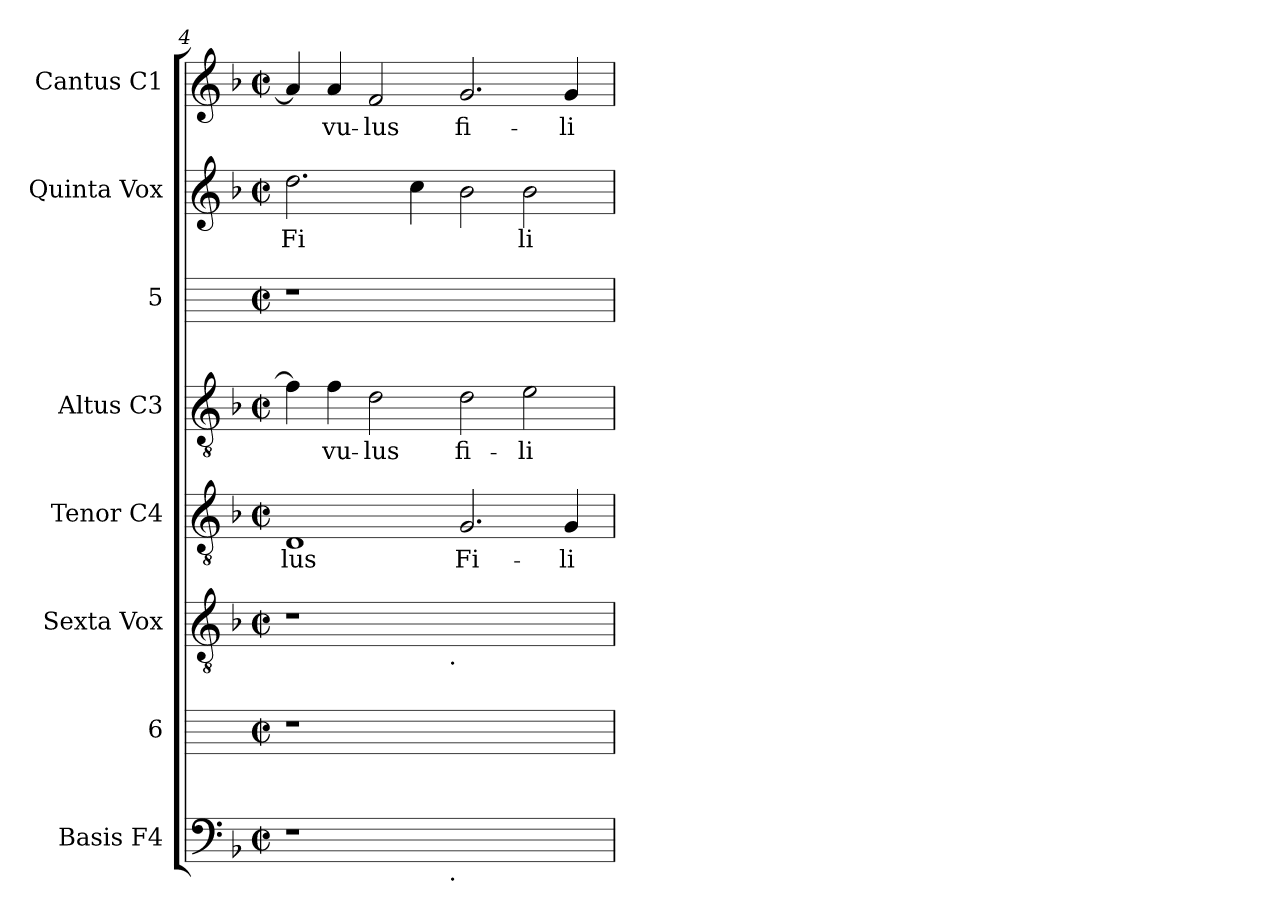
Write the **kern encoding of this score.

**kern	**kern	**kern	**kern	**text	**kern	**text	**kern	**kern	**text	**kern	**text
*part8	*part7	*part6	*part5	*part5	*part4	*part4	*part3	*part2	*part2	*part1	*part1
*staff8	*staff7	*staff6	*staff5	*staff5	*staff4	*staff4	*staff3	*staff2	*staff2	*staff1	*staff1
*I"Basis  F4	*I"6	*I"Sexta  Vox	*I"Tenor  C4	*	*I"Altus  C3	*	*I"5	*I"Quinta  Vox	*	*I"Cantus  C1	*
*I'B	*	*	*I'T	*	*I'A	*	*	*	*	*I'C	*
*clefF4	*	*clefGv2	*clefGv2	*	*clefGv2	*	*	*clefG2	*	*clefG2	*
*k[b-]	*k[]	*k[b-]	*k[b-]	*	*k[b-]	*	*k[]	*k[b-]	*	*k[b-]	*
*F:	*C:	*F:	*F:	*	*F:	*	*C:	*F:	*	*F:	*
*M2/2	*M2/2	*M2/2	*M2/2	*	*M2/2	*	*M2/2	*M2/2	*	*M2/2	*
*met(c|)	*met(c|)	*met(c|)	*met(c|)	*	*met(c|)	*	*met(c|)	*met(c|)	*	*met(c|)	*
=4	=4	=4	=4	=4	=4	=4	=4	=4	=4	=4	=4
!	!	!	!	!LO:LY:b:cj	!	!LO:LY:b:cj	!	!	!LO:LY:b:cj	!	!LO:LY:b:cj
*^	*	*^	*	*	*	*	*	*	*	*	*
1r	2ryy	1r	1r	2ryy	1D	-lus	4f\]	--	1r	2.dd\	Fi-	4a/]	--
!	!	!	!	!	!	!	!	!LO:LY:b:cj	!	!	!	!	!LO:LY:b:cj
.	.	.	.	.	.	.	4f\	-vu-	.	.	.	4a/	-vu-
!	!	!	!	!	!	!	!	!LO:LY:b:cj	!	!	!	!	!LO:LY:b:cj
.	4...ryy	.	.	4...ryy	.	.	2d\	-lus	.	.	.	2f/	-lus
!	!	!	!	!	!	!	!	!	!	!	!LO:LY:b:cj	!	!
.	.	.	.	.	.	.	.	.	.	4cc\	--	.	.
!	!	!	!	!LO:TX:b:t=.	!	!	!	!	!	!	!	!	!
!	!LO:TX:b:t=.	!	!	!	!	!	!	!	!	!	!	!	!
.	1ryy	.	.	1ryy	.	.	.	.	.	.	.	.	.
!	!	!	!	!	!	!LO:LY:b:cj	!	!LO:LY:b:cj	!	!	!LO:LY:b:cj	!	!LO:LY:b:cj
1ryy	.	1ryy	1ryy	.	2.G/	Fi-	2d\	fi-	1ryy	2b-\	--	2.g/	fi-
!	!	!	!	!	!	!	!	!LO:LY:b:cj	!	!	!LO:LY:b:cj	!	!
.	.	.	.	.	.	.	2e\	-li-	.	2b-\	-li-	.	.
!	!	!	!	!	!	!LO:LY:b:cj	!	!	!	!	!	!	!LO:LY:b:cj
.	.	.	.	.	4G/	-li-	.	.	.	.	.	4g/	-li-
.	32ryy	.	.	32ryy	.	.	.	.	.	.	.	.	.
*v	*v	*	*v	*v	*	*	*	*	*	*	*	*	*
=	=	=	=	=	=	=	=	=	=	=	=
*-	*-	*-	*-	*-	*-	*-	*-	*-	*-	*-	*-
